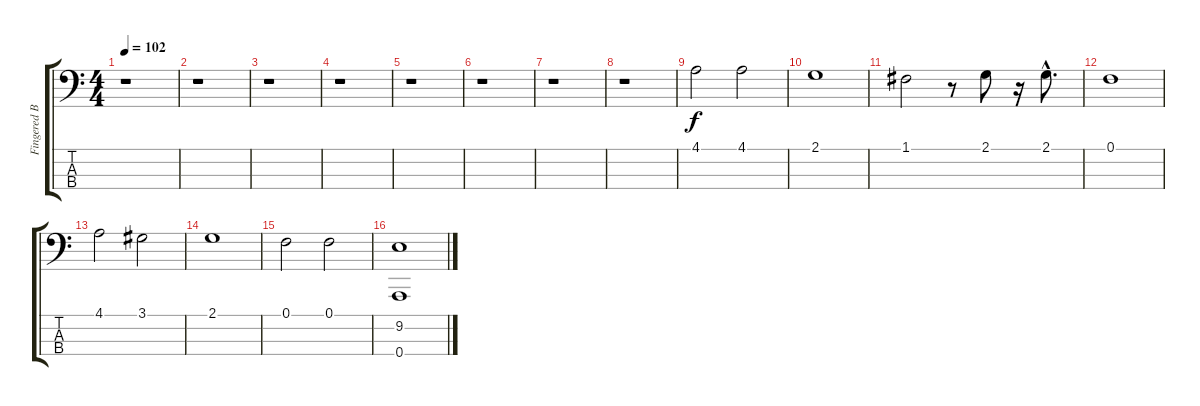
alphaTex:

\track ("Fingered Bass (Fieldy)" "Fingered B") {instrument electricbassfinger}
\staff {score tabs}
\tuning (F2 G1 D1 A0) {hide}
\ts (4 4)
\tempo 102
\clef f4
\ks c
r.1{dy f} |
r.1 |
r.1 |
r.1 |
r.1 |
r.1 |
r.1 |
r.1 |
4.1.2 4.1.2 |
2.1.1 |
1.1.2 r.8 2.1.8 r.16 2.1{hac}.8{d} |
0.1.1 |
4.1.2 3.1.2 |
2.1.1 |
0.1.2 0.1.2 |
(9.2 0.4).1
